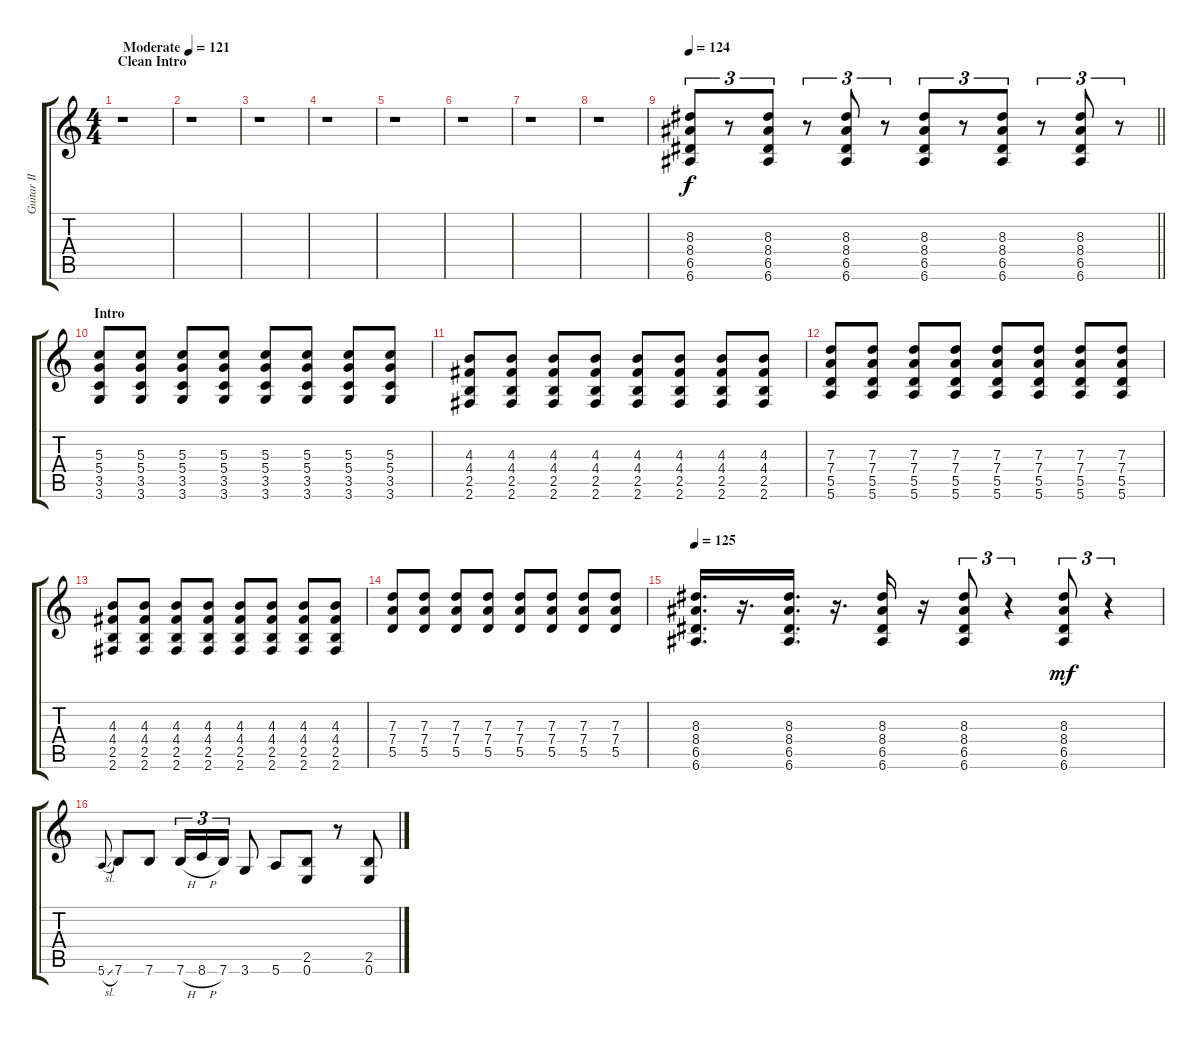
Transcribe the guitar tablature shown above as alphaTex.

\track ("Guitar II" "Guitar II") {instrument overdrivenguitar}
\staff {score tabs}
\tuning (E4 B3 G3 D3 A2 E2) {hide}
\ts (4 4)
\section ("" "Clean Intro")
\tempo (121 "Moderate")
\clef g2
\ks c
r.1{dy f instrument overdrivenguitar} |
r.1 |
r.1 |
r.1 |
r.1 |
r.1 |
r.1 |
r.1 |
\tempo 124
\barLineRight lightlight
(8.3 8.4 6.5 6.6).8{tu (3 2)} r.8{tu (3 2)} (8.3 8.4 6.5 6.6).8{tu (3 2)} r.8{tu (3 2)} (8.3 8.4 6.5 6.6).8{tu (3 2)} r.8{tu (3 2)} (8.3 8.4 6.5 6.6).8{tu (3 2)} r.8{tu (3 2)} (8.3 8.4 6.5 6.6).8{tu (3 2)} r.8{tu (3 2)} (8.3 8.4 6.5 6.6).8{tu (3 2)} r.8{tu (3 2)} |
\section ("" "Intro")
(5.3 5.4 3.5 3.6).8 (5.3 5.4 3.5 3.6).8 (5.3 5.4 3.5 3.6).8 (5.3 5.4 3.5 3.6).8 (5.3 5.4 3.5 3.6).8 (5.3 5.4 3.5 3.6).8 (5.3 5.4 3.5 3.6).8 (5.3 5.4 3.5 3.6).8 |
(4.3 4.4 2.5 2.6).8 (4.3 4.4 2.5 2.6).8 (4.3 4.4 2.5 2.6).8 (4.3 4.4 2.5 2.6).8 (4.3 4.4 2.5 2.6).8 (4.3 4.4 2.5 2.6).8 (4.3 4.4 2.5 2.6).8 (4.3 4.4 2.5 2.6).8 |
(7.3 7.4 5.5 5.6).8 (7.3 7.4 5.5 5.6).8 (7.3 7.4 5.5 5.6).8 (7.3 7.4 5.5 5.6).8 (7.3 7.4 5.5 5.6).8 (7.3 7.4 5.5 5.6).8 (7.3 7.4 5.5 5.6).8 (7.3 7.4 5.5 5.6).8 |
(4.3 4.4 2.5 2.6).8 (4.3 4.4 2.5 2.6).8 (4.3 4.4 2.5 2.6).8 (4.3 4.4 2.5 2.6).8 (4.3 4.4 2.5 2.6).8 (4.3 4.4 2.5 2.6).8 (4.3 4.4 2.5 2.6).8 (4.3 4.4 2.5 2.6).8 |
(7.3 7.4 5.5).8 (7.3 7.4 5.5).8 (7.3 7.4 5.5).8 (7.3 7.4 5.5).8 (7.3 7.4 5.5).8 (7.3 7.4 5.5).8 (7.3 7.4 5.5).8 (7.3 7.4 5.5).8 |
\tempo 125
(8.3 8.4 6.5 6.6).16{d} r.16{d} (8.3 8.4 6.5 6.6).16{d} r.16{d} (8.3 8.4 6.5 6.6).16 r.16 (8.3 8.4 6.5 6.6).8{tu (3 2)} r.4{tu (3 2)} (8.3 8.4 6.5 6.6).8{tu (3 2) dy mf} r.4{tu (3 2)} |
5.6{sl}.8{gr onbeat} 7.6.8 7.6.8 7.6{h}.16{tu (3 2)} 8.6{h}.16{tu (3 2)} 7.6.16{tu (3 2)} 3.6.8 5.6.8 (2.5 0.6).8 r.8 (2.5 0.6).8
